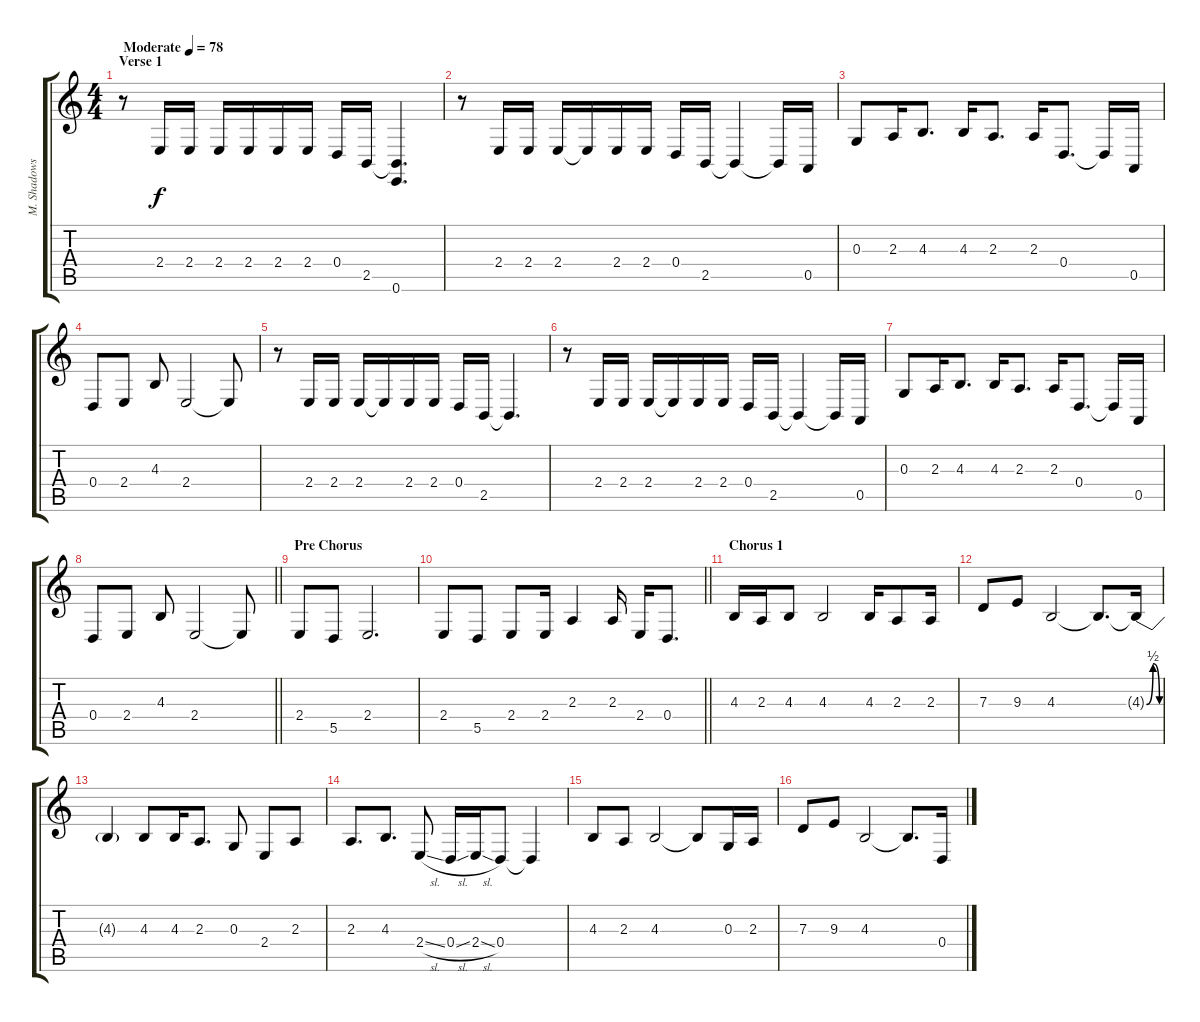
\track ("M. Shadows" "M. Shadows") {instrument lead2sawtooth}
\staff {score tabs}
\tuning (E4 B3 G3 D3 A2 E2) {hide}
\ts (4 4)
\section ("" "Verse 1")
\tempo (78 "Moderate")
\clef g2
\ks c
r.8{dy f instrument lead2sawtooth} 2.4.16 2.4.16 2.4.16 2.4.16 2.4.16 2.4.16 0.4.16 2.5.16 (2.5{t} 0.6).4{d} |
r.8 2.4.16 2.4.16 2.4.16 2.4{t}.16 2.4.16 2.4.16 0.4.16 2.5.16 2.5{t}.4 2.5{t}.16 0.5.16 |
0.3.8 2.3.16 4.3.8{d} 4.3.16 2.3.8{d} 2.3.16 0.4.8{d} 0.4{t}.16 0.5.16 |
0.4.8 2.4.8 4.3.8 2.4.2 2.4{t}.8 |
r.8 2.4.16 2.4.16 2.4.16 2.4{t}.16 2.4.16 2.4.16 0.4.16 2.5.16 2.5{t}.4{d} |
r.8 2.4.16 2.4.16 2.4.16 2.4{t}.16 2.4.16 2.4.16 0.4.16 2.5.16 2.5{t}.4 2.5{t}.16 0.5.16 |
0.3.8 2.3.16 4.3.8{d} 4.3.16 2.3.8{d} 2.3.16 0.4.8{d} 0.4{t}.16 0.5.16 |
\barLineRight lightlight
0.4.8 2.4.8 4.3.8 2.4.2 2.4{t}.8 |
\section ("" "Pre Chorus")
2.4.8 5.5.8 2.4.2{d} |
\barLineRight lightlight
2.4.8 5.5.8 2.4.8 2.4.16 2.3.4 2.3.16 2.4.16 0.4.8{d} |
\section ("" "Chorus 1")
4.3.16 2.3.16 4.3.8 4.3.2 4.3.16 2.3.8 2.3.16 |
7.3.8 9.3.8 4.3.2 4.3{t}.8{d} 4.3{be (bendrelease 0 0 22 2 38 2 60 0) t}.16 |
4.3{t}.4 4.3.8 4.3.16 2.3.8{d} 0.3.8 2.4.8 2.3.8 |
2.3.8{d} 4.3.8{d} 2.4{sl}.8 0.4{sl}.16 2.4{sl}.16 0.4.8 0.4{t}.4 |
4.3.8 2.3.8 4.3.2 4.3{t}.8 0.3.16 2.3.16 |
7.3.8 9.3.8 4.3.2 4.3{t}.8{d} 0.4.16
